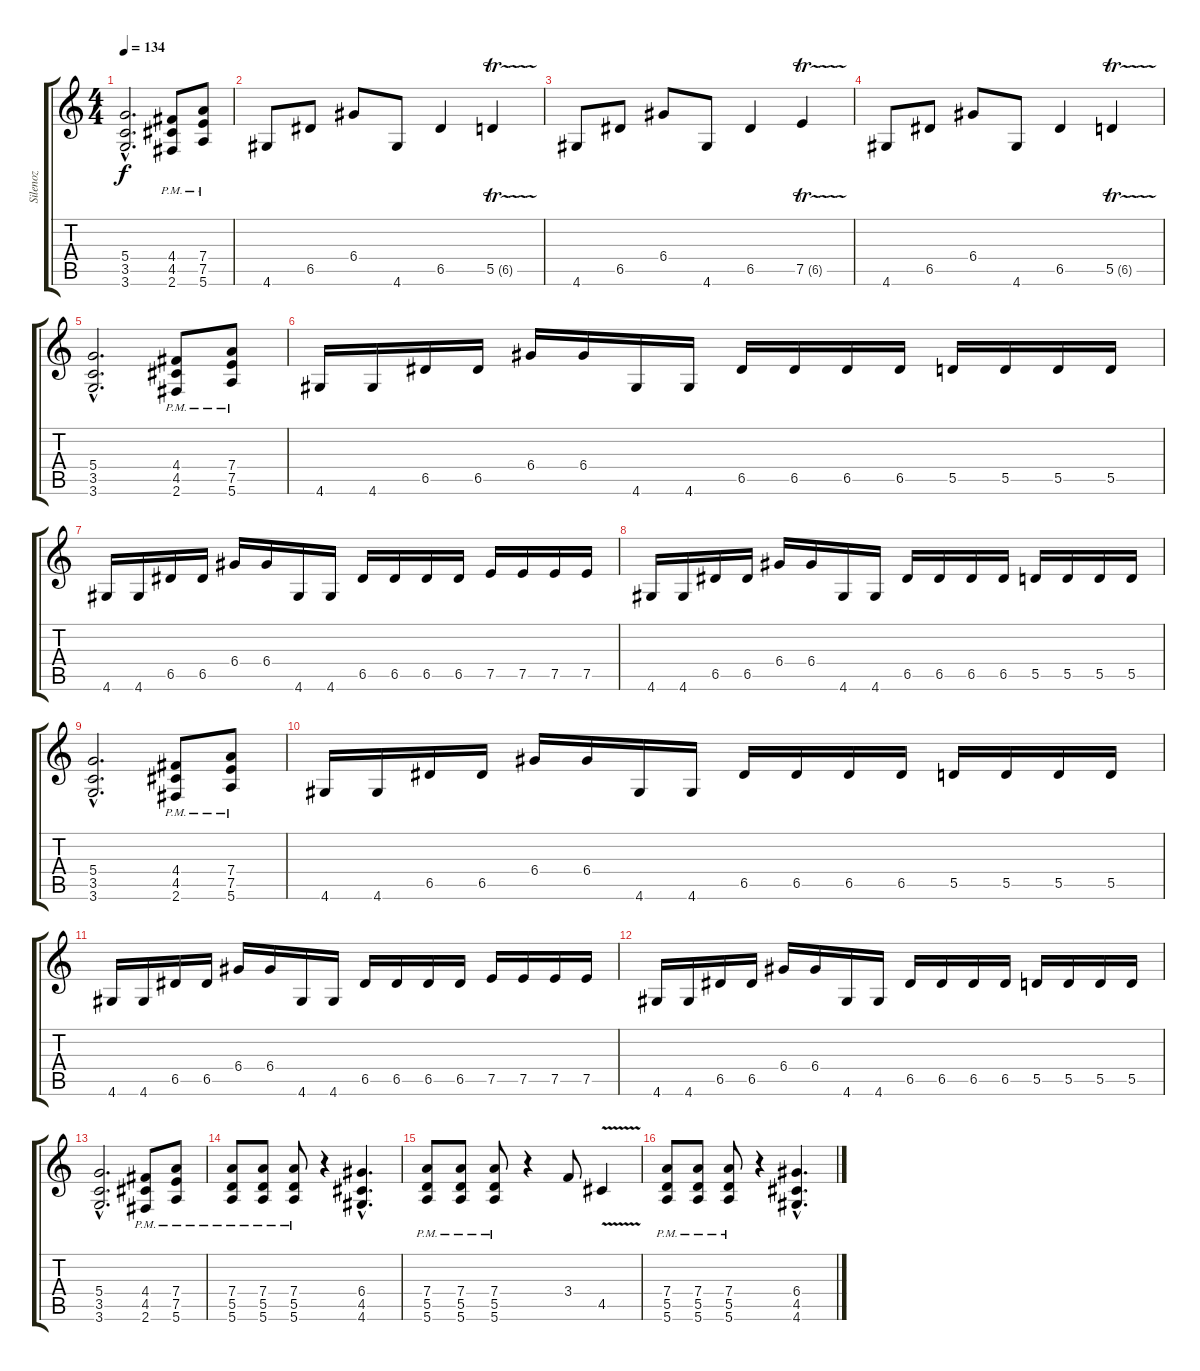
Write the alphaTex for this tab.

\track ("Silenoz" "Silenoz") {instrument distortionguitar}
\staff {score tabs}
\tuning (E4 B3 G3 D3 A2 E2) {hide}
\ts (4 4)
\tempo 134
\clef g2
\ks c
(5.4{hac} 3.5{hac} 3.6{hac}).2{d dy f} (4.4{pm} 4.5{pm} 2.6{pm}).8 (7.4{pm} 7.5{pm} 5.6{pm}).8 |
4.6.8 6.5.8 6.4.8 4.6.8 6.5.4 5.5{tr (6 16)}.4 |
4.6.8 6.5.8 6.4.8 4.6.8 6.5.4 7.5{tr (6 16)}.4 |
4.6.8 6.5.8 6.4.8 4.6.8 6.5.4 5.5{tr (6 16)}.4 |
(5.4{hac} 3.5{hac} 3.6{hac}).2{d} (4.4{pm} 4.5{pm} 2.6{pm}).8 (7.4{pm} 7.5{pm} 5.6{pm}).8 |
4.6.16 4.6.16 6.5.16 6.5.16 6.4.16 6.4.16 4.6.16 4.6.16 6.5.16 6.5.16 6.5.16 6.5.16 5.5.16 5.5.16 5.5.16 5.5.16 |
4.6.16 4.6.16 6.5.16 6.5.16 6.4.16 6.4.16 4.6.16 4.6.16 6.5.16 6.5.16 6.5.16 6.5.16 7.5.16 7.5.16 7.5.16 7.5.16 |
4.6.16 4.6.16 6.5.16 6.5.16 6.4.16 6.4.16 4.6.16 4.6.16 6.5.16 6.5.16 6.5.16 6.5.16 5.5.16 5.5.16 5.5.16 5.5.16 |
(5.4{hac} 3.5{hac} 3.6{hac}).2{d} (4.4{pm} 4.5{pm} 2.6{pm}).8 (7.4{pm} 7.5{pm} 5.6{pm}).8 |
4.6.16 4.6.16 6.5.16 6.5.16 6.4.16 6.4.16 4.6.16 4.6.16 6.5.16 6.5.16 6.5.16 6.5.16 5.5.16 5.5.16 5.5.16 5.5.16 |
4.6.16 4.6.16 6.5.16 6.5.16 6.4.16 6.4.16 4.6.16 4.6.16 6.5.16 6.5.16 6.5.16 6.5.16 7.5.16 7.5.16 7.5.16 7.5.16 |
4.6.16 4.6.16 6.5.16 6.5.16 6.4.16 6.4.16 4.6.16 4.6.16 6.5.16 6.5.16 6.5.16 6.5.16 5.5.16 5.5.16 5.5.16 5.5.16 |
(5.4{hac} 3.5{hac} 3.6{hac}).2{d} (4.4{pm} 4.5{pm} 2.6{pm}).8 (7.4{pm} 7.5{pm} 5.6{pm}).8 |
(7.4{pm} 5.5{pm} 5.6{pm}).8 (7.4{pm} 5.5{pm} 5.6{pm}).8 (7.4{pm} 5.5{pm} 5.6{pm}).8 r.4 (6.4{hac} 4.5{hac} 4.6{hac}).4{d} |
(7.4{pm} 5.5{pm} 5.6{pm}).8 (7.4{pm} 5.5{pm} 5.6{pm}).8 (7.4{pm} 5.5{pm} 5.6{pm}).8 r.4 3.4.8 4.5{v}.4 |
(7.4{pm} 5.5{pm} 5.6{pm}).8 (7.4{pm} 5.5{pm} 5.6{pm}).8 (7.4{pm} 5.5{pm} 5.6{pm}).8 r.4 (6.4{hac} 4.5{hac} 4.6{hac}).4{d}
